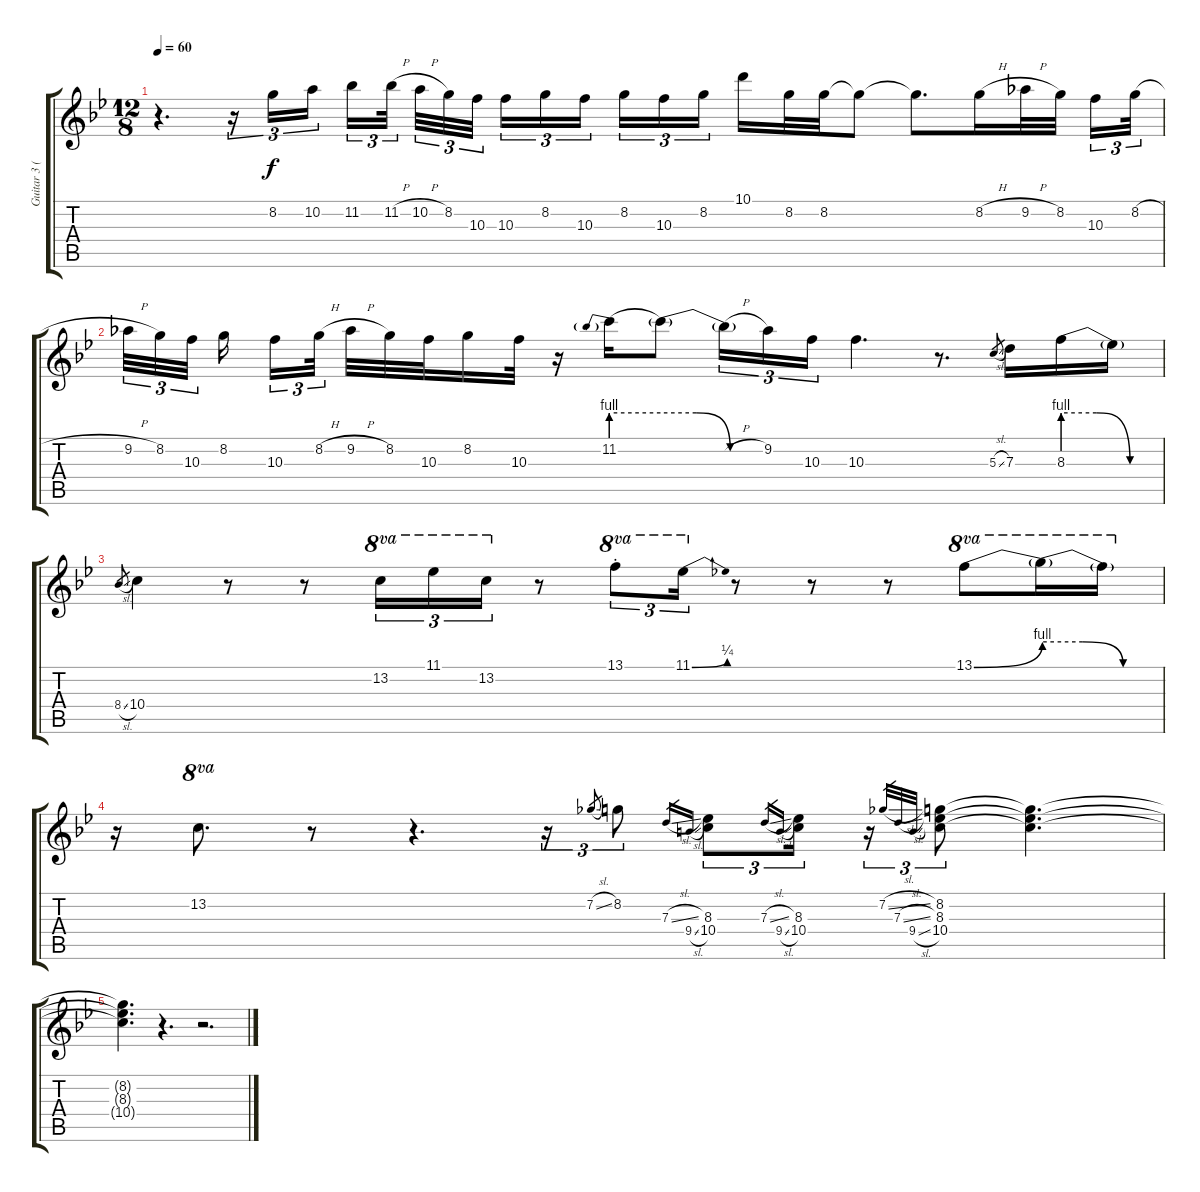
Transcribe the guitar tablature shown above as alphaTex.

\track ("Guitar 3 (Electric)" "Guitar 3 (") {instrument overdrivenguitar}
\staff {score tabs}
\tuning (E4 B3 G3 D3 A2 E2) {hide}
\ts (12 8)
\tempo 60
\clef g2
\ks bb
r.4{d dy f} r.16{tu (3 2)} 8.2.16{tu (3 2)} 10.2.16{tu (3 2) beam splitsecondary} 11.2.16{tu (3 2)} 11.2{h}.32{tu (3 2) beam splitsecondary} 10.2{h}.32{tu (3 2)} 8.2.32{tu (3 2)} 10.3.32{tu (3 2) beam splitsecondary} 10.3.16{tu (3 2)} 8.2.16{tu (3 2)} 10.3.16{tu (3 2)} 8.2.16{tu (3 2)} 10.3.16{tu (3 2)} 8.2.16{tu (3 2) beam splitsecondary} 10.1.16 8.2.32 8.2.32 8.2{t}.8 8.2{t}.8{d} 8.2{h}.16 9.2{h}.32 8.2.32{beam splitsecondary} 10.3.16{tu (3 2)} 8.2{h}.32{tu (3 2)} |
9.2{h}.32{tu (3 2)} 8.2.32{tu (3 2)} 10.3.32{tu (3 2) beam splitsecondary} 8.2.16{beam splitsecondary} 10.3.16{tu (3 2)} 8.2{h}.32{tu (3 2) beam splitsecondary} 9.2{h}.32 8.2.32 10.3.32 8.2.16 10.3.32 r.16 11.2{be (prebend 0 4 60 4)}.16 11.2{be (custom 0 4 20 4 40 0 60 0) t}.8 11.2{h t}.16{tu (3 2)} 9.2.16{tu (3 2)} 10.3.16{tu (3 2)} 10.3.4{d} r.8{d} 5.3{sl}.8{gr} 7.3.16 8.3{be (custom 0 4 20 4 40 0 60 0)}.16 8.3{t}.16 |
8.4{sl}.8{gr} 10.4.4 r.8 r.8 13.2.16{tu (3 2) ot 8va} 11.1.16{tu (3 2) ot 8va} 13.2.16{tu (3 2) ot 8va} r.8 13.1{st}.8{tu (3 2) ot 8va} 11.1{be (bend 0 0 60 1)}.16{tu (3 2) ot 8va} r.8 r.8 r.8 13.1{be (bend 0 0 60 4)}.8{ot 8va} 13.1{be (custom 0 4 20 4 40 0 60 0) t}.16{ot 8va} 13.1{t}.16{ot 8va} |
r.16 13.2.8{d ot 8va} r.8 r.4{d} r.16{tu (3 2)} 7.2{sl}.8{gr} 8.2.8{tu (3 2)} 7.3{sl}.16{gr} 9.4{sl}.16{gr} (8.3 10.4).8{tu (3 2)} 7.3{sl}.16{gr} 9.4{sl}.16{gr} (8.3 10.4).16{tu (3 2)} r.16{tu (3 2)} 7.2{sl}.32{gr} 7.3{sl}.32{gr} 9.4{sl}.32{gr} (8.2 8.3 10.4).8{tu (3 2)} (8.2{t} 8.3{t} 10.4{t}).4{d} |
(8.2{t} 8.3{t} 10.4{t}).4{d} r.4{d} r.2{d}
